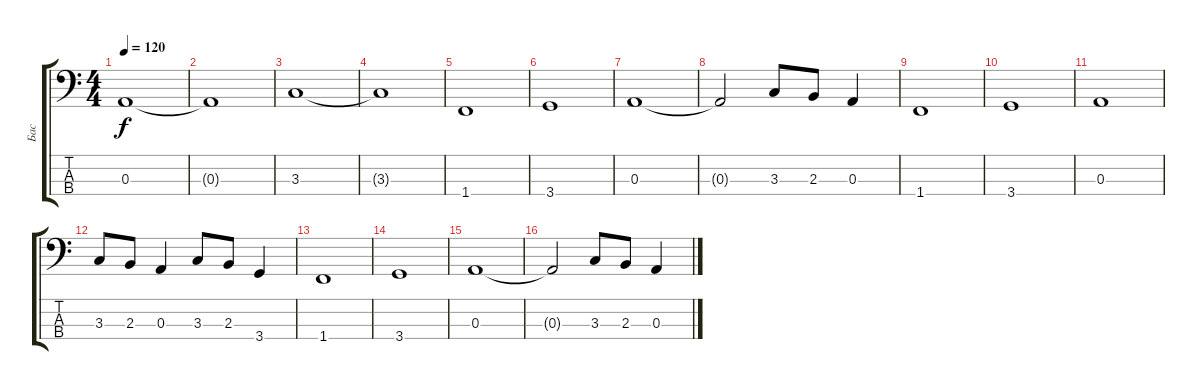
\track ("Бас" "Бас") {instrument electricbassfinger}
\staff {score tabs}
\tuning (G2 D2 A1 E1) {hide}
\ts (4 4)
\tempo 120
\clef f4
\ks c
0.3.1{dy f} |
0.3{t}.1 |
3.3.1 |
3.3{t}.1 |
1.4.1 |
3.4.1 |
0.3.1 |
0.3{t}.2 3.3.8 2.3.8 0.3.4 |
1.4.1 |
3.4.1 |
0.3.1 |
3.3.8 2.3.8 0.3.4 3.3.8 2.3.8 3.4.4 |
1.4.1 |
3.4.1 |
0.3.1 |
0.3{t}.2 3.3.8 2.3.8 0.3.4
